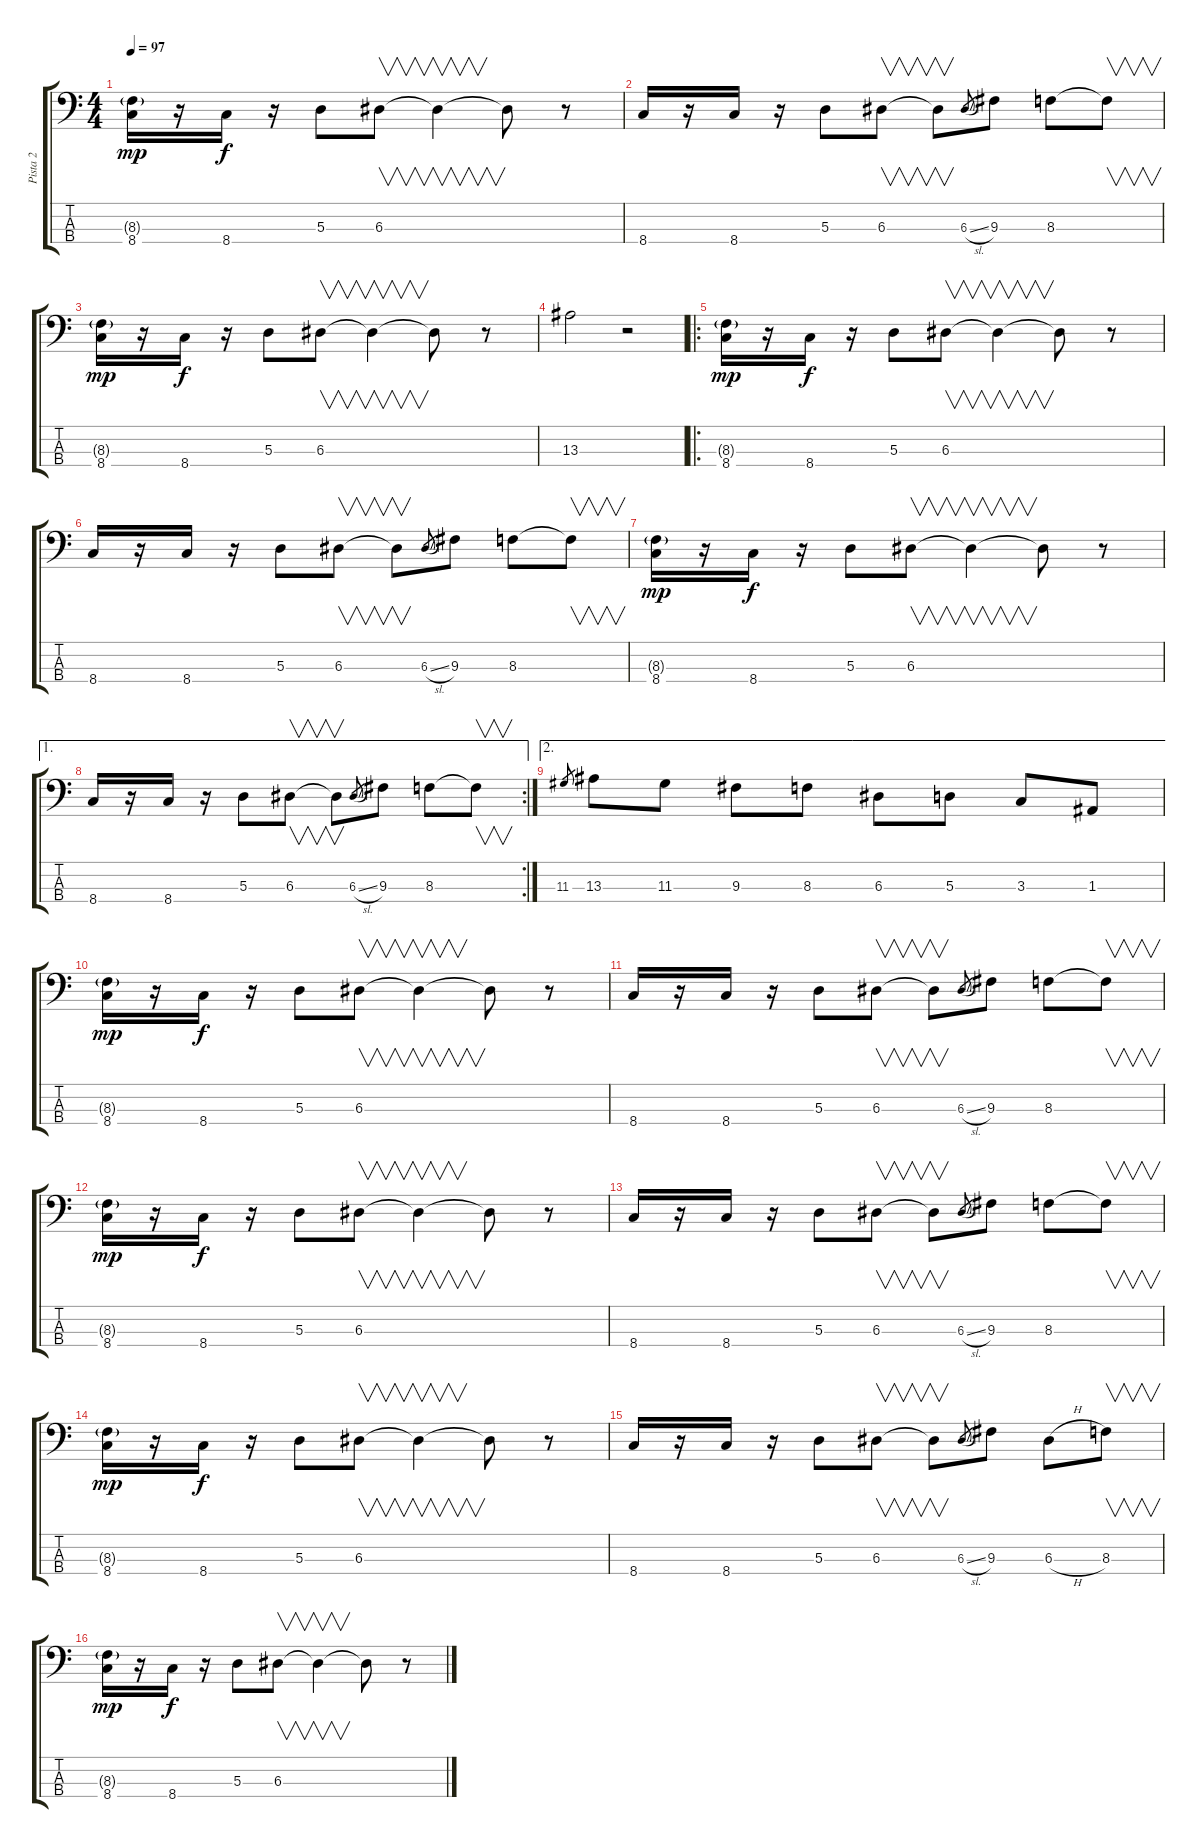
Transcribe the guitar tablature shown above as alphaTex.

\track ("Pista 2" "Pista 2") {instrument electricbasspick}
\staff {score tabs}
\tuning (G2 D2 A1 E1) {hide}
\ts (4 4)
\tempo 97
\clef f4
\ks c
(8.3{g} 8.4).16{dy mp} r.16 8.4.16{dy f} r.16 5.3.8 6.3.8{v} 6.3{t}.4{v} 6.3{t}.8 r.8 |
8.4.16 r.16 8.4.16 r.16 5.3.8 6.3.8{v} 6.3{t}.8{v} 6.3{sl}.8{gr} 9.3.8 8.3.8 8.3{t}.8{v} |
(8.3{g} 8.4).16{dy mp} r.16 8.4.16{dy f} r.16 5.3.8 6.3.8{v} 6.3{t}.4{v} 6.3{t}.8 r.8 |
13.3.2 r.2 |
\ro
(8.3{g} 8.4).16{dy mp} r.16 8.4.16{dy f} r.16 5.3.8 6.3.8{v} 6.3{t}.4{v} 6.3{t}.8 r.8 |
8.4.16 r.16 8.4.16 r.16 5.3.8 6.3.8{v} 6.3{t}.8{v} 6.3{sl}.8{gr} 9.3.8 8.3.8 8.3{t}.8{v} |
(8.3{g} 8.4).16{dy mp} r.16 8.4.16{dy f} r.16 5.3.8 6.3.8{v} 6.3{t}.4{v} 6.3{t}.8 r.8 |
\ae 1
\rc 2
8.4.16 r.16 8.4.16 r.16 5.3.8 6.3.8{v} 6.3{t}.8{v} 6.3{sl}.8{gr} 9.3.8 8.3.8 8.3{t}.8{v} |
\ae 2
11.3.8{gr} 13.3.8 11.3.8 9.3.8 8.3.8 6.3.8 5.3.8 3.3.8 1.3.8 |
(8.3{g} 8.4).16{dy mp} r.16 8.4.16{dy f} r.16 5.3.8 6.3.8{v} 6.3{t}.4{v} 6.3{t}.8 r.8 |
8.4.16 r.16 8.4.16 r.16 5.3.8 6.3.8{v} 6.3{t}.8{v} 6.3{sl}.8{gr} 9.3.8 8.3.8 8.3{t}.8{v} |
(8.3{g} 8.4).16{dy mp} r.16 8.4.16{dy f} r.16 5.3.8 6.3.8{v} 6.3{t}.4{v} 6.3{t}.8 r.8 |
8.4.16 r.16 8.4.16 r.16 5.3.8 6.3.8{v} 6.3{t}.8{v} 6.3{sl}.8{gr} 9.3.8 8.3.8 8.3{t}.8{v} |
(8.3{g} 8.4).16{dy mp} r.16 8.4.16{dy f} r.16 5.3.8 6.3.8{v} 6.3{t}.4{v} 6.3{t}.8 r.8 |
8.4.16 r.16 8.4.16 r.16 5.3.8 6.3.8{v} 6.3{t}.8{v} 6.3{sl}.8{gr} 9.3.8 6.3{h}.8 8.3.8{v} |
(8.3{g} 8.4).16{dy mp} r.16 8.4.16{dy f} r.16 5.3.8 6.3.8{v} 6.3{t}.4{v} 6.3{t}.8 r.8
